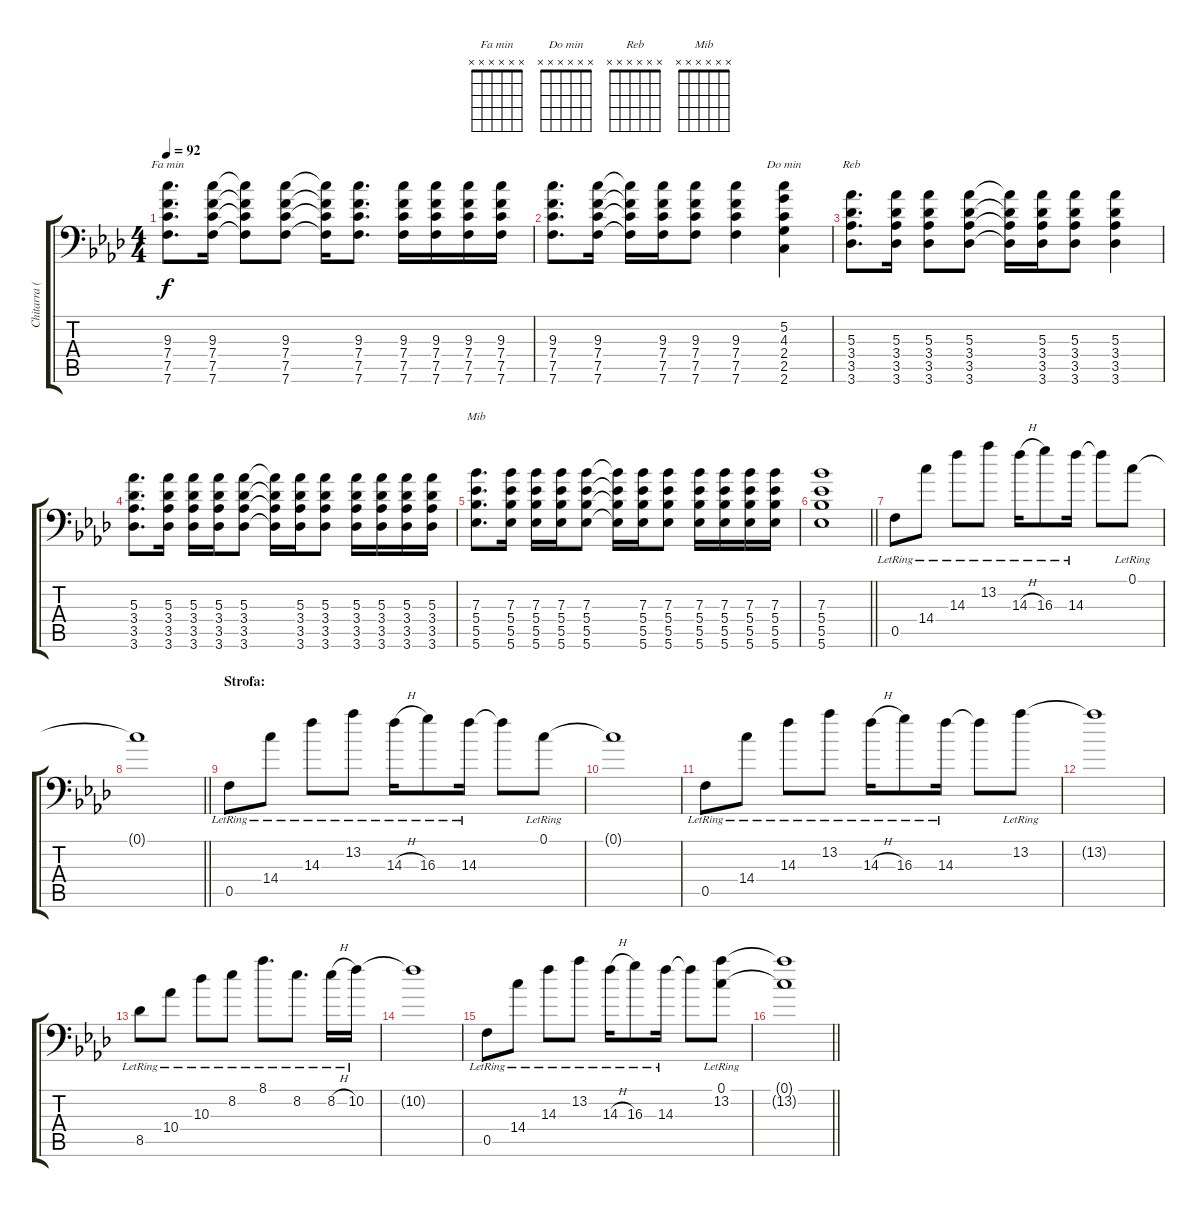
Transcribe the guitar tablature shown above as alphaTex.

\track ("Chitarra (acustica)" "Chitarra (") {instrument electricguitarjazz}
\staff {score tabs}
\tuning (C4 G3 Eb3 Bb2 F2 Bb1) {hide}
\chord ("Fa min" x x x x x x)
\chord ("Do min" x x x x x x)
\chord ("Reb" x x x x x x)
\chord ("Mib" x x x x x x)
\ts (4 4)
\tempo 92
\clef f4
\ks fminor
(9.3 7.4 7.5 7.6).8{d ch "Fa min" dy f} (9.3 7.4 7.5 7.6).16 (9.3{t} 7.4{t} 7.5{t} 7.6{t}).8 (9.3 7.4 7.5 7.6).8 (9.3{t} 7.4{t} 7.5{t} 7.6{t}).16 (9.3 7.4 7.5 7.6).8{d} (9.3 7.4 7.5 7.6).16 (9.3 7.4 7.5 7.6).16 (9.3 7.4 7.5 7.6).16 (9.3 7.4 7.5 7.6).16 |
(9.3 7.4 7.5 7.6).8{d} (9.3 7.4 7.5 7.6).16 (9.3{t} 7.4{t} 7.5{t} 7.6{t}).16 (9.3 7.4 7.5 7.6).16 (9.3 7.4 7.5 7.6).8 (9.3 7.4 7.5 7.6).4 (5.2 4.3 2.4 2.5 2.6).4{ch "Do min"} |
(5.3 3.4 3.5 3.6).8{d ch "Reb"} (5.3 3.4 3.5 3.6).16 (5.3 3.4 3.5 3.6).8 (5.3 3.4 3.5 3.6).8 (5.3{t} 3.4{t} 3.5{t} 3.6{t}).16 (5.3 3.4 3.5 3.6).16 (5.3 3.4 3.5 3.6).8 (5.3 3.4 3.5 3.6).4 |
(5.3 3.4 3.5 3.6).8{d} (5.3 3.4 3.5 3.6).16 (5.3 3.4 3.5 3.6).16 (5.3 3.4 3.5 3.6).16 (5.3 3.4 3.5 3.6).8 (5.3{t} 3.4{t} 3.5{t} 3.6{t}).16 (5.3 3.4 3.5 3.6).16 (5.3 3.4 3.5 3.6).8 (5.3 3.4 3.5 3.6).16 (5.3 3.4 3.5 3.6).16 (5.3 3.4 3.5 3.6).16 (5.3 3.4 3.5 3.6).16 |
(7.3 5.4 5.5 5.6).8{d ch "Mib"} (7.3 5.4 5.5 5.6).16 (7.3 5.4 5.5 5.6).16 (7.3 5.4 5.5 5.6).16 (7.3 5.4 5.5 5.6).8 (7.3{t} 5.4{t} 5.5{t} 5.6{t}).16 (7.3 5.4 5.5 5.6).16 (7.3 5.4 5.5 5.6).8 (7.3 5.4 5.5 5.6).16 (7.3 5.4 5.5 5.6).16 (7.3 5.4 5.5 5.6).16 (7.3 5.4 5.5 5.6).16 |
\barLineRight lightlight
(7.3 5.4 5.5 5.6).1 |
0.5{lr}.8{volume 12 instrument electricguitarjazz} 14.4{lr}.8 14.3{lr}.8 13.2{lr}.8 14.3{h lr}.16 16.3{lr}.8 14.3{lr}.16 14.3{t}.8 0.1{lr}.8 |
\barLineRight lightlight
0.1{t}.1 |
\section ("" "Strofa:")
0.5{lr}.8 14.4{lr}.8 14.3{lr}.8 13.2{lr}.8 14.3{h lr}.16 16.3{lr}.8 14.3{lr}.16 14.3{t}.8 0.1{lr}.8 |
0.1{t}.1 |
0.5{lr}.8 14.4{lr}.8 14.3{lr}.8 13.2{lr}.8 14.3{h lr}.16 16.3{lr}.8 14.3{lr}.16 14.3{t}.8 13.2{lr}.8 |
13.2{t}.1 |
8.5{lr}.8 10.4{lr}.8 10.3{lr}.8 8.2{lr}.8 8.1{lr}.8{d} 8.2{lr}.8{d} 8.2{h lr}.16 10.2{lr}.16 |
10.2{t}.1 |
0.5{lr}.8 14.4{lr}.8 14.3{lr}.8 13.2{lr}.8 14.3{h lr}.16 16.3{lr}.8 14.3{lr}.16 14.3{t}.8 (0.1{lr} 13.2{lr}).8 |
\barLineRight lightlight
(0.1{t} 13.2{t}).1
